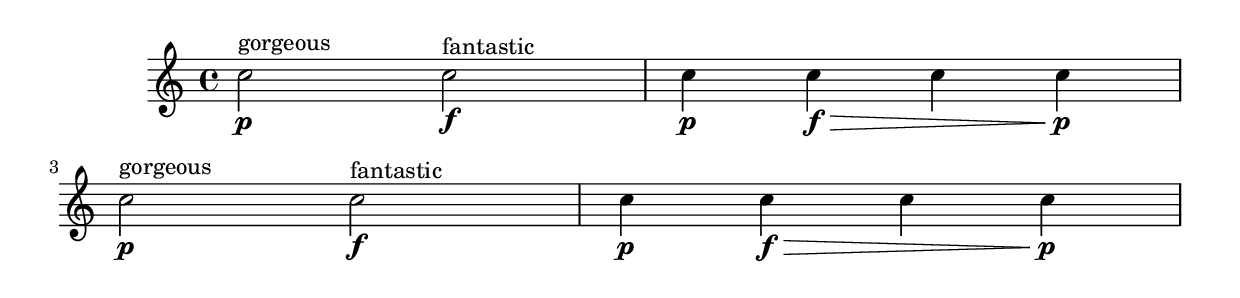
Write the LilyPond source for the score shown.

%% Do not edit this file; it is auto-generated from LSR http://lsr.dsi.unimi.it
%% This file is in the public domain.
\version "2.11.38"

\header {
  lsrtags = "tweaks-and-overrides, spacing"

  texidoc = "
By setting the @code{Y-extent} property to a fixed value, all
@code{DynamicLineSpanner} objects (hairpins and dynamic texts) are
aligned to a common reference point, regardless of their actual extent.
This way, every element will be vertically centered, for a nicer output
(you can compare the first and the second line in this example; the
trick is only applied on the second line).

The same idea is used to align the text scripts along their baseline.

"
  doctitle = "Vertically centered dynamics and textscripts"
} % begin verbatim
music = \relative c'' {
  c2\p^\markup { "gorgeous" } c\f^\markup { "fantastic" }
  c4\p c\f\> c c\!\p
}

{
  \music \break
  \override DynamicLineSpanner #'staff-padding = #2.0
  \override DynamicLineSpanner #'Y-extent = #'(-1.5 . 1.5)
  \override TextScript #'Y-extent = #'(-1.5 . 1.5)
  \music
}
